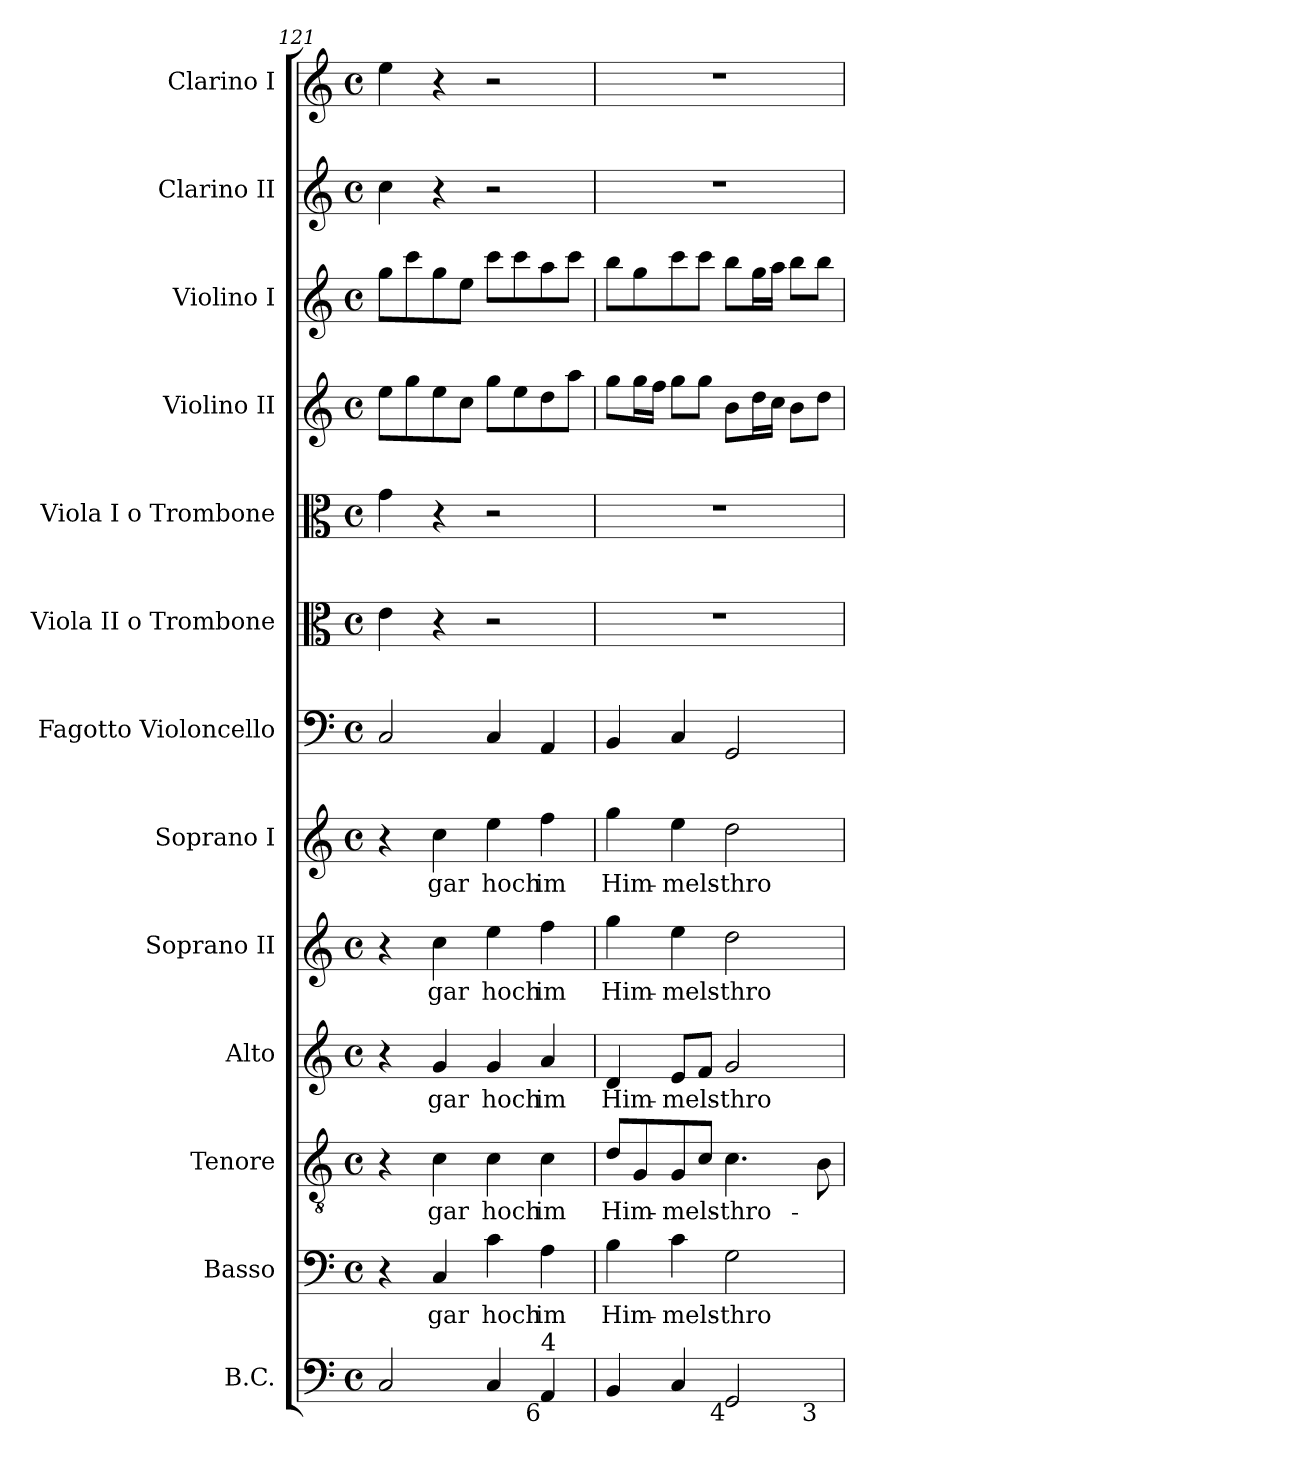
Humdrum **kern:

**kern	**kern	**text	**kern	**text	**kern	**text	**kern	**text	**kern	**text	**kern	**kern	**kern	**kern	**kern	**kern	**kern
*part13	*part12	*part12	*part11	*part11	*part10	*part10	*part9	*part9	*part8	*part8	*part7	*part6	*part5	*part4	*part3	*part2	*part1
*staff13	*staff12	*staff12	*staff11	*staff11	*staff10	*staff10	*staff9	*staff9	*staff8	*staff8	*staff7	*staff6	*staff5	*staff4	*staff3	*staff2	*staff1
*I"B.C.	*I"Basso	*	*I"Tenore	*	*I"Alto	*	*I"Soprano II	*	*I"Soprano I	*	*I"Fagotto Violoncello	*I"Viola II o Trombone	*I"Viola I o Trombone	*I"Violino II	*I"Violino I	*I"Clarino II	*I"Clarino I
*	*I'B.	*	*I'T.	*	*	*	*I'S.	*	*I'S.	*	*I'Fg.	*I'Vla.	*I'Vla.	*I'Vln. II	*I'Vln. I	*	*
!!LO:PB:g=z
*clefF4	*clefF4	*	*clefGv2	*	*clefG2	*	*clefG2	*	*clefG2	*	*clefF4	*clefC3	*clefC3	*clefG2	*clefG2	*clefG2	*clefG2
*	*	*	*ITrd7c12	*	*	*	*	*	*	*	*	*	*	*	*	*	*
*k[]	*k[]	*	*k[]	*	*k[]	*	*k[]	*	*k[]	*	*k[]	*k[]	*k[]	*k[]	*k[]	*k[]	*k[]
*C:	*C:	*	*C:	*	*C:	*	*C:	*	*C:	*	*C:	*C:	*C:	*C:	*C:	*C:	*C:
*M4/4	*M4/4	*	*M4/4	*	*M4/4	*	*M4/4	*	*M4/4	*	*M4/4	*M4/4	*M4/4	*M4/4	*M4/4	*M4/4	*M4/4
*met(c)	*met(c)	*	*met(c)	*	*met(c)	*	*met(c)	*	*met(c)	*	*met(c)	*met(c)	*met(c)	*met(c)	*met(c)	*met(c)	*met(c)
=121	=121	=121	=121	=121	=121	=121	=121	=121	=121	=121	=121	=121	=121	=121	=121	=121	=121
2Ci/	4r	.	4r	.	4r	.	4r	.	4r	.	2Ci/	4ei\	4gi\	8eei\L	8ggi\L	4cci\	4eei\
.	.	.	.	.	.	.	.	.	.	.	.	.	.	8ggi\	8ccci\	.	.
!	!	!LO:LY:b:color=#000000	!	!	!	!	!	!	!	!	!	!	!	!	!	!	!
!	!	!	!	!LO:LY:b:color=#000000	!	!	!	!	!	!	!	!	!	!	!	!	!
!	!	!	!	!	!	!LO:LY:b:color=#000000	!	!	!	!	!	!	!	!	!	!	!
!	!	!	!	!	!	!	!	!LO:LY:b:color=#000000	!	!	!	!	!	!	!	!	!
!	!	!	!	!	!	!	!	!	!	!LO:LY:b:color=#000000	!	!	!	!	!	!	!
.	4Ci/	gar	4Ci\	gar	4gi/	gar	4cci\	gar	4cci\	gar	.	4r	4r	8eei\	8ggi\	4r	4r
.	.	.	.	.	.	.	.	.	.	.	.	.	.	8cci\J	8eei\J	.	.
!	!	!LO:LY:b:color=#000000	!	!	!	!	!	!	!	!	!	!	!	!	!	!	!
!	!	!	!	!LO:LY:b:color=#000000	!	!	!	!	!	!	!	!	!	!	!	!	!
!	!	!	!	!	!	!LO:LY:b:color=#000000	!	!	!	!	!	!	!	!	!	!	!
!	!	!	!	!	!	!	!	!LO:LY:b:color=#000000	!	!	!	!	!	!	!	!	!
!	!	!	!	!	!	!	!	!	!	!LO:LY:b:color=#000000	!	!	!	!	!	!	!
4Ci/	4ci\	hoch	4Ci\	hoch	4gi/	hoch	4eei\	hoch	4eei\	hoch	4Ci/	2r	2r	8ggi\L	8ccci\L	2r	2r
.	.	.	.	.	.	.	.	.	.	.	.	.	.	8eei\	8ccci\	.	.
!	!	!LO:LY:b:color=#000000	!	!	!	!	!	!	!	!	!	!	!	!	!	!	!
!	!	!	!	!LO:LY:b:color=#000000	!	!	!	!	!	!	!	!	!	!	!	!	!
!	!	!	!	!	!	!LO:LY:b:color=#000000	!	!	!	!	!	!	!	!	!	!	!
!	!	!	!	!	!	!	!	!LO:LY:b:color=#000000	!	!	!	!	!	!	!	!	!
!LO:TX:b:rj:t=6	!	!	!	!	!	!	!	!	!	!	!	!	!	!	!	!	!
!LO:TX:t=4	!	!	!	!	!	!	!	!	!	!	!	!	!	!	!	!	!
!	!	!	!	!	!	!	!	!	!	!LO:LY:b:color=#000000	!	!	!	!	!	!	!
4AAi/	4Ai\	im	4Ci\	im	4ai/	im	4ffi\	im	4ffi\	im	4AAi/	.	.	8ddi\	8aai\	.	.
.	.	.	.	.	.	.	.	.	.	.	.	.	.	8aai\J	8ccci\J	.	.
=122	=122	=122	=122	=122	=122	=122	=122	=122	=122	=122	=122	=122	=122	=122	=122	=122	=122
!	!	!LO:LY:b:color=#000000	!	!	!	!	!	!	!	!	!	!	!	!	!	!	!
!	!	!	!	!LO:LY:b:color=#000000	!	!	!	!	!	!	!	!	!	!	!	!	!
!	!	!	!	!	!	!LO:LY:b:color=#000000	!	!	!	!	!	!	!	!	!	!	!
!	!	!	!	!	!	!	!	!LO:LY:b:color=#000000	!	!	!	!	!	!	!	!	!
!LO:TX:b:rj:t=6	!	!	!	!	!	!	!	!	!	!	!	!	!	!	!	!	!
!	!	!	!	!	!	!	!	!	!	!LO:LY:b:color=#000000	!	!	!	!	!	!	!
*^	*	*	*	*	*	*	*	*	*	*	*	*	*	*	*	*	*
4BBi/	2..ryy	4Bi\	Him-	8Di/L	Him-	4di/	Him-	4ggi\	Him-	4ggi\	Him-	4BBi/	1r	1r	8ggi\L	8bbi\L	1r	1r
.	.	.	.	8GGi/	.	.	.	.	.	.	.	.	.	.	16ggi\L	8ggi\	.	.
.	.	.	.	.	.	.	.	.	.	.	.	.	.	.	16ffi\JJ	.	.	.
!	!	!	!LO:LY:b:color=#000000	!	!	!	!	!	!	!	!	!	!	!	!	!	!	!
!	!	!	!	!	!LO:LY:b:color=#000000	!	!	!	!	!	!	!	!	!	!	!	!	!
!	!	!	!	!	!	!	!LO:LY:b:color=#000000	!	!	!	!	!	!	!	!	!	!	!
!	!	!	!	!	!	!	!	!	!LO:LY:b:color=#000000	!	!	!	!	!	!	!	!	!
!	!	!	!	!	!	!	!	!	!	!	!LO:LY:b:color=#000000	!	!	!	!	!	!	!
4Ci/	.	4ci\	-mels-	8GGi/	-mels-	8ei/L	-mels-	4eei\	-mels-	4eei\	-mels-	4Ci/	.	.	8ggi\L	8ccci\	.	.
.	.	.	.	8Ci/J	.	8fi/J	.	.	.	.	.	.	.	.	8ggi\J	8ccci\J	.	.
!	!	!	!LO:LY:b:color=#000000	!	!	!	!	!	!	!	!	!	!	!	!	!	!	!
!	!	!	!	!	!LO:LY:b:color=#000000	!	!	!	!	!	!	!	!	!	!	!	!	!
!	!	!	!	!	!	!	!LO:LY:b:color=#000000	!	!	!	!	!	!	!	!	!	!	!
!	!	!	!	!	!	!	!	!	!LO:LY:b:color=#000000	!	!	!	!	!	!	!	!	!
!LO:TX:b:rj:t=4	!	!	!	!	!	!	!	!	!	!	!	!	!	!	!	!	!	!
!	!	!	!	!	!	!	!	!	!	!	!LO:LY:b:color=#000000	!	!	!	!	!	!	!
2GGi/	.	2Gi\	-thro-	4.Ci\	-thro-	2gi/	-thro-	2ddi\	-thro-	2ddi\	-thro-	2GGi/	.	.	8bi\L	8bbi\L	.	.
.	.	.	.	.	.	.	.	.	.	.	.	.	.	.	16ddi\L	16ggi\L	.	.
.	.	.	.	.	.	.	.	.	.	.	.	.	.	.	16cci\JJ	16aai\JJ	.	.
.	.	.	.	.	.	.	.	.	.	.	.	.	.	.	8bi\L	8bbi\L	.	.
!	!LO:TX:b:rj:t=3	!	!	!	!	!	!	!	!	!	!	!	!	!	!	!	!	!
.	8ryy	.	.	8BBi\	.	.	.	.	.	.	.	.	.	.	8ddi\J	8bbi\J	.	.
*v	*v	*	*	*	*	*	*	*	*	*	*	*	*	*	*	*	*	*
=	=	=	=	=	=	=	=	=	=	=	=	=	=	=	=	=	=
*-	*-	*-	*-	*-	*-	*-	*-	*-	*-	*-	*-	*-	*-	*-	*-	*-	*-
